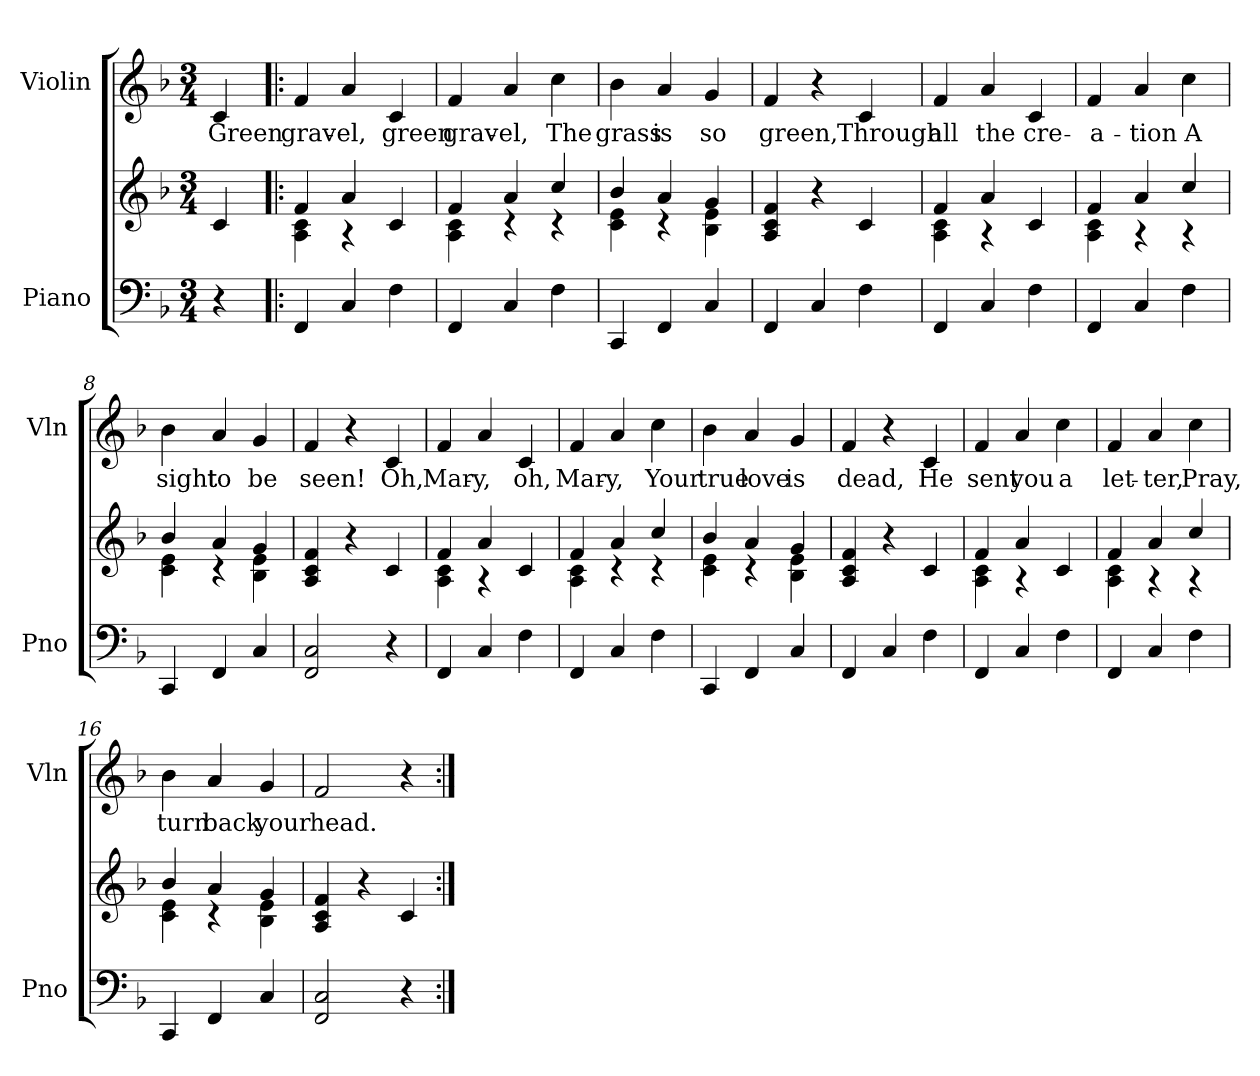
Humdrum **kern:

**kern	**kern	**kern	**text
*part2	*part2	*part1	*part1
*staff3	*staff2	*staff1	*staff1
*I"Piano	*	*I"Violin	*
*I'Pno	*	*I'Vln	*
*clefF4	*clefG2	*clefG2	*
*k[b-]	*k[b-]	*k[b-]	*
*M3/4	*M3/4	*M3/4	*
*MM120	*MM120	*MM120	*
=1	=1	=1	=1
4r	4c/	4c/	Green
=2!|:	=2!|:	=2!|:	=2!|:
*	*^	*	*
4FF/	4f/	4A\ 4c\	4f/	grav-
4C/	4a/	4r	4a/	-el,
4F\	4c/	4ryy	4c/	green
=3	=3	=3	=3	=3
4FF/	4f/	4A\ 4c\	4f/	grav-
4C/	4a/	4r	4a/	-el,
4F\	4cc/	4r	4cc\	The
=4	=4	=4	=4	=4
4CC/	4b-/	4c\ 4e\	4b-\	grass
4FF/	4a/	4r	4a/	is
4C/	4g/	4B-\ 4e\	4g/	so
*	*v	*v	*	*
=5	=5	=5	=5
4FF/	4A/ 4c/ 4f/	4f/	green,
4C/	4r	4r	.
4F\	4c/	4c/	Through
!!LO:LB:g=z
=6	=6	=6	=6
*	*^	*	*
4FF/	4f/	4A\ 4c\	4f/	all
4C/	4a/	4r	4a/	the
4F\	4c/	4ryy	4c/	cre-
=7	=7	=7	=7	=7
4FF/	4f/	4A\ 4c\	4f/	-a-
4C/	4a/	4r	4a/	-tion
4F\	4cc/	4r	4cc\	A
=8	=8	=8	=8	=8
4CC/	4b-/	4c\ 4e\	4b-\	sight
4FF/	4a/	4r	4a/	to
4C/	4g/	4B-\ 4e\	4g/	be
*	*v	*v	*	*
=9	=9	=9	=9
2FF/ 2C/	4A/ 4c/ 4f/	4f/	seen!
.	4r	4r	.
4r	4c/	4c/	Oh,
!!LO:LB:g=z
=10	=10	=10	=10
*	*^	*	*
4FF/	4f/	4A\ 4c\	4f/	Mar-
4C/	4a/	4r	4a/	-y,
4F\	4c/	4ryy	4c/	oh,
=11	=11	=11	=11	=11
4FF/	4f/	4A\ 4c\	4f/	Mar-
4C/	4a/	4r	4a/	-y,
4F\	4cc/	4r	4cc\	Your
=12	=12	=12	=12	=12
4CC/	4b-/	4c\ 4e\	4b-\	true
4FF/	4a/	4r	4a/	love
4C/	4g/	4B-\ 4e\	4g/	is
*	*v	*v	*	*
=13	=13	=13	=13
4FF/	4A/ 4c/ 4f/	4f/	dead,
4C/	4r	4r	.
4F\	4c/	4c/	He
!!LO:LB:g=z
=14	=14	=14	=14
*	*^	*	*
4FF/	4f/	4A\ 4c\	4f/	sent
4C/	4a/	4r	4a/	you
4F\	4c/	4ryy	4cc\	a
=15	=15	=15	=15	=15
4FF/	4f/	4A\ 4c\	4f/	let-
4C/	4a/	4r	4a/	-ter,
4F\	4cc/	4r	4cc\	Pray,
=16	=16	=16	=16	=16
4CC/	4b-/	4c\ 4e\	4b-\	turn
4FF/	4a/	4r	4a/	back
4C/	4g/	4B-\ 4e\	4g/	your
*	*v	*v	*	*
=17	=17	=17	=17
2FF/ 2C/	4A/ 4c/ 4f/	2f/	head.
.	4r	.	.
4r	4c/	4r	.
=:|!	=:|!	=:|!	=:|!
*-	*-	*-	*-
